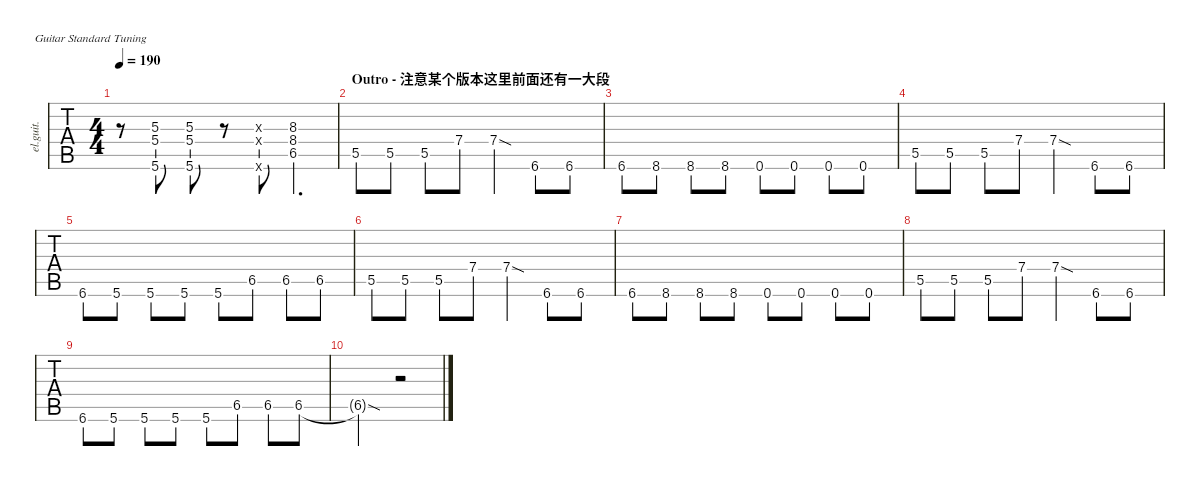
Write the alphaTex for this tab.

\defaultSystemsLayout 4
\hideDynamics
\bracketExtendMode nobrackets
\track ("喜多郁代" "el.guit.") {instrument electricguitarclean}
\staff {tabs}
\tuning (E4 B3 G3 D3 A2 E2)
\ts (4 4)
\tempo 190
\clef g2
\ks c
r.8{dy mf} (5.3 5.4 5.6).8 (5.6 5.4 5.3).8 r.8 (0.3{x} 0.4{x} 0.6{x}).8 (6.5{acc #} 8.4{acc #} 8.3{acc #}).4{d} |
\section ("" "Outro - 注意某个版本这里前面还有一大段")
5.5.8 5.5.8 5.5.8 7.4.8 7.4{sod}.4 6.6{acc #}.8 6.6{acc #}.8 |
6.6{acc #}.8 8.6.8 8.6.8 8.6.8 0.6.8 0.6.8 0.6.8 0.6.8 |
5.5.8 5.5.8 5.5.8 7.4.8 7.4{sod}.4 6.6{acc #}.8 6.6{acc #}.8 |
6.6{acc #}.8 5.6.8 5.6.8 5.6.8 5.6.8 6.5{acc #}.8 6.5{acc #}.8 6.5{acc #}.8 |
5.5.8 5.5.8 5.5.8 7.4.8 7.4{sod}.4 6.6{acc #}.8 6.6{acc #}.8 |
6.6{acc #}.8 8.6.8 8.6.8 8.6.8 0.6.8 0.6.8 0.6.8 0.6.8 |
5.5.8 5.5.8 5.5.8 7.4.8 7.4{sod}.4 6.6{acc #}.8 6.6{acc #}.8 |
6.6{acc #}.8 5.6.8 5.6.8 5.6.8 5.6.8 6.5{acc #}.8 6.5{acc #}.8 6.5{acc #}.8 |
6.5{sod t acc #}.2 r.2
